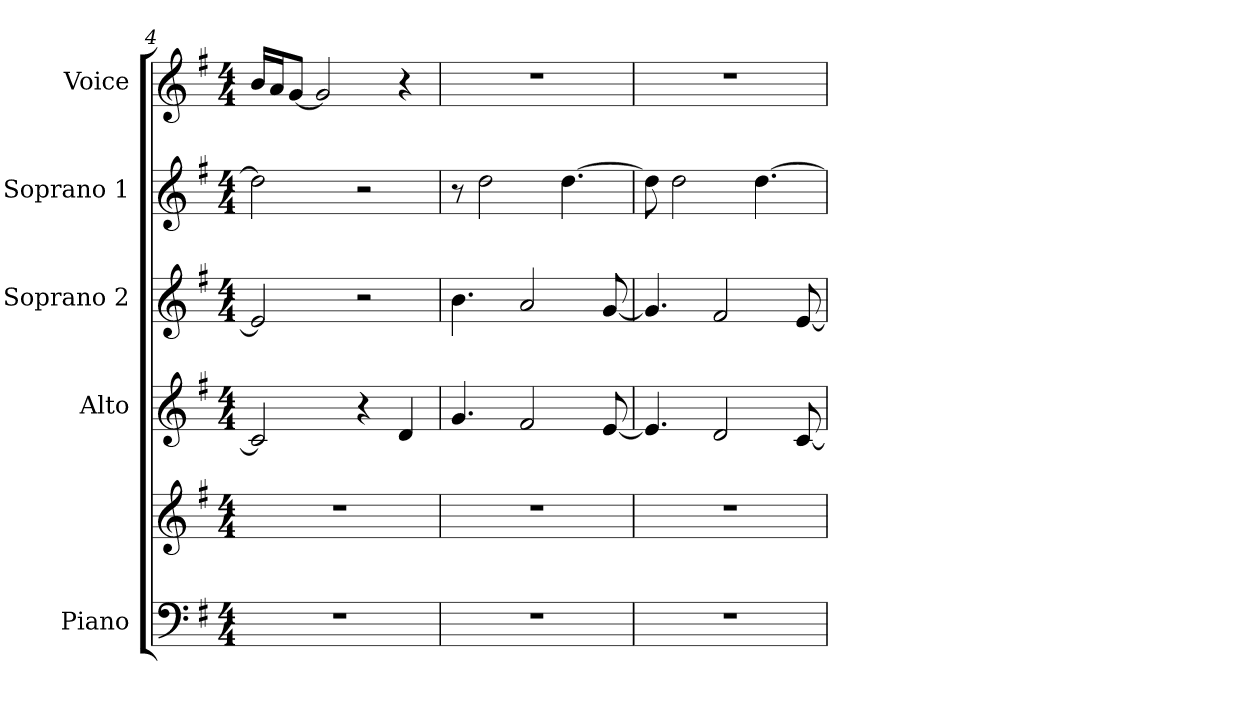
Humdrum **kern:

**kern	**kern	**kern	**kern	**kern	**kern
*part5	*part5	*part4	*part3	*part2	*part1
*staff6	*staff5	*staff4	*staff3	*staff2	*staff1
*I"Piano	*	*I"Alto	*I"Soprano 2	*I"Soprano 1	*I"Voice
*I'Pno.	*	*I'A.	*I'S2	*I'S1	*I'Vo.
*clefF4	*clefG2	*clefG2	*clefG2	*clefG2	*clefG2
*k[f#]	*k[f#]	*k[f#]	*k[f#]	*k[f#]	*k[f#]
*G:	*G:	*G:	*G:	*G:	*G:
*M4/4	*M4/4	*M4/4	*M4/4	*M4/4	*M4/4
=4	=4	=4	=4	=4	=4
1r	1r	2ci/]	2ei/]	2ddi\]	16bi/LL
.	.	.	.	.	16ai/J
.	.	.	.	.	[8gi/J
.	.	.	.	.	2gi/]
.	.	4r	2r	2r	.
.	.	4di/	.	.	4r
=5	=5	=5	=5	=5	=5
1r	1r	4.gi/	4.bi\	8r	1r
.	.	.	.	2ddi\	.
.	.	2f#i/	2ai/	.	.
.	.	.	.	[4.ddi\	.
.	.	[8ei/	[8gi/	.	.
=6	=6	=6	=6	=6	=6
1r	1r	4.ei/]	4.gi/]	8ddi\]	1r
.	.	.	.	2ddi\	.
.	.	2di/	2f#i/	.	.
.	.	.	.	[4.ddi\	.
.	.	[8ci/	[8ei/	.	.
=	=	=	=	=	=
*-	*-	*-	*-	*-	*-
